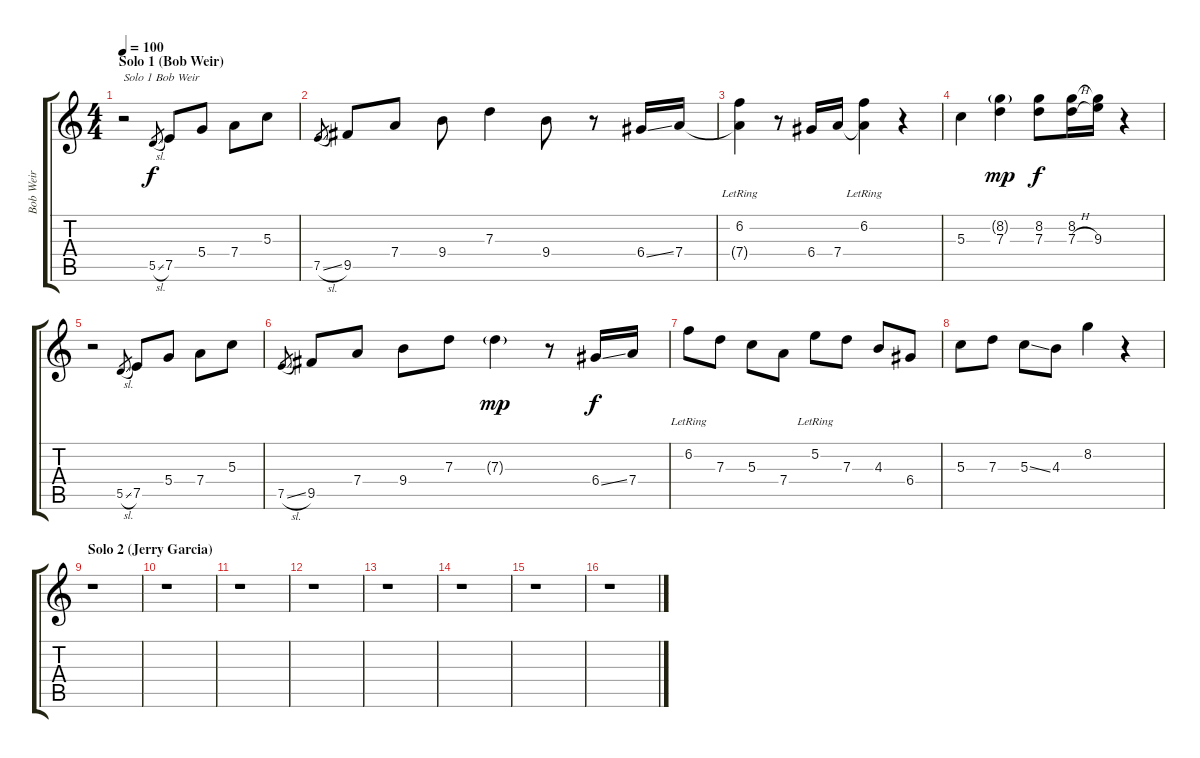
\track ("Bob Weir" "Bob Weir") {instrument electricguitarclean}
\staff {score tabs}
\tuning (E4 B3 G3 D3 A2 E2) {hide}
\ts (4 4)
\section ("" "Solo 1 (Bob Weir)")
\tempo 100
\clef g2
\ks c
r.2{txt "Solo 1 Bob Weir" dy f volume 16 instrument electricguitarmuted} 5.5{sl}.8{gr} 7.5.8 5.4.8 7.4.8 5.3.8 |
7.5{sl}.8{gr} 9.5.8 7.4.8 9.4.8 7.3.4 9.4.8 r.8 6.4{ss}.16 7.4.16 |
(6.2{lr} 7.4{t}).4 r.8 6.4.16 7.4.16 (6.2{lr} 7.4{t}).4 r.4 |
5.3.4 (8.2{g} 7.3).4{dy mp} (8.2 7.3).8{dy f} (8.2 7.3{h}).16 (8.2{t} 9.3).16 r.4 |
r.2 5.5{sl}.8{gr} 7.5.8 5.4.8 7.4.8 5.3.8 |
7.5{sl}.8{gr} 9.5.8 7.4.8 9.4.8 7.3.8 7.3{g}.4{dy mp} r.8 6.4{ss}.16{dy f} 7.4.16 |
6.2{lr}.8 7.3.8 5.3.8 7.4.8 5.2{lr}.8 7.3.8 4.3.8 6.4.8 |
5.3.8 7.3.8 5.3{ss}.8 4.3.8 8.2.4 r.4 |
\section ("" "Solo 2 (Jerry Garcia)")
r.1{volume 12 instrument electricguitarclean} |
r.1 |
r.1 |
r.1 |
r.1 |
r.1 |
r.1 |
r.1
